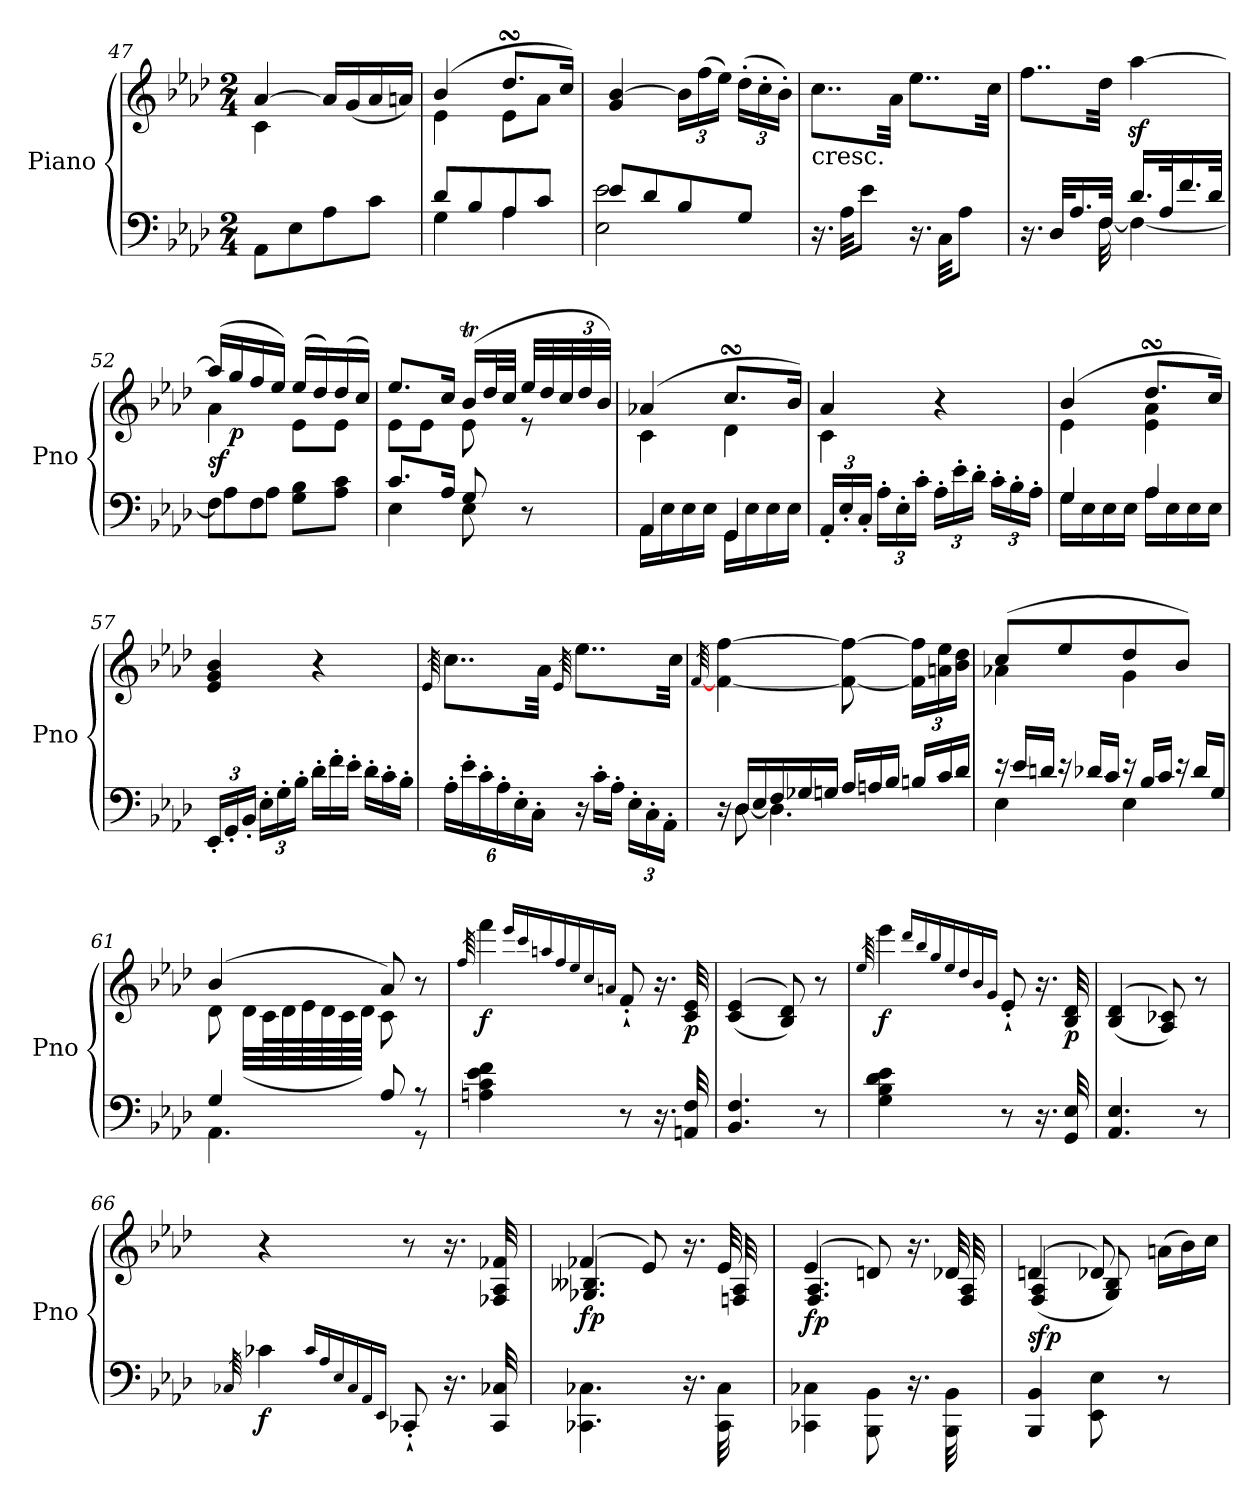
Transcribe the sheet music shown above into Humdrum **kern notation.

**kern	**kern	**dynam
*part1	*part1	*part1
*staff2	*staff1	*staff1/2
*I"Piano	*	*
*I'Pno	*	*
*clefF4	*clefG2	*
*k[b-e-a-d-]	*k[b-e-a-d-]	*
*A-:	*A-:	*
*M2/4	*M2/4	*
=47	=47	=47
*	*^	*
8AA-\L	[4a-/	4c\	.
8E-\	.	.	.
8A-\	16a-/LL]	4ryy	.
.	(>16g/	.	.
8c\J	16a-/	.	.
.	16an/JJ)	.	.
=48	=48	=48	=48
*^	*	*	*
8d-/L	4G\	(>4b-/	4e-\	.
8B-/	.	.	.	.
8A-/	4A-\	8.dd-sSSs/L	8e-\L	.
8c/J	.	.	8a-\J	.
.	.	16cc/Jk)	.	.
*	*	*v	*v	*
=49	=49	=49	=49
8e-/L	2E-\ 2e-\	4g/ [4b-/	.
8d-/	.	.	.
*	*	*Xbrackettup	*
8B-/	.	24b-\LL]	.
.	.	(>24ff\	.
.	.	24ee-\JJ)	.
8G/J	.	(>24dd-'\LL	.
.	.	24cc'\	.
.	.	24b-'\JJ)	.
*v	*v	*	*
!!LO:LB:g=z
=50	=50	=50
!	!LO:TX:b:t=cresc.	!
16.r	8..cc\L	.
32A-\KKL	.	.
8e-\J	.	.
.	32a-\Jkk	.
16.r	8..ee-\L	.
32C\KKL	.	.
8A-\J	.	.
.	32cc\Jkk	.
=51	=51	=51
*^	*	*
16.r	8..ryy	8..ff\L	.
32D-/KLL	.	.	.
16.A-/	.	.	.
32F/JJk	[32F\	32dd-\Jkk	.
16.d-/LL	4F\_	[4aa-z<\	.
32A-/K	.	.	.
16.f/	.	.	.
32d-/JJk	.	.	.
=52	=52	=52	=52
*	*^	*^	*
!	!	!	!	!	!LO:DY:b
4ryy	8F\L]	8A-\L	(>16aa-/LL]	4a-\	sf
!	!	!	!	!	!LO:DY:b
.	.	.	16gg/	.	p
.	8F\J	8A-\J	16ff/	.	.
.	.	.	16ee-/JJ)	.	.
8G\ 8B-\L	4ryy	4ryy	(>16ee-/LL	8e-\L	.
.	.	.	16dd-/)	.	.
8A-\ 8c\J	.	.	(>16dd-/	8e-\J	.
.	.	.	16cc/JJ)	.	.
*	*v	*v	*	*	*
=53	=53	=53	=53	=53
8.c/L	4E-\	8.ee-/L	8e-\L	.
.	.	.	8e-\J	.
16A-/Jk	.	16cc/Jk	.	.
8G/	8E-\	(>16b-T/LL	8e-\	.
.	.	32dd-/L	.	.
.	.	32cc/JJJ	.	.
8r	8ryy	32ee-/LLL	8re	.
.	.	32dd-/	.	.
.	.	48cc/	.	.
.	.	48dd-/	.	.
.	.	48b-/JJJ)	.	.
=54	=54	=54	=54	=54
4AA-/	16AA-\LL	(>4a-X/	4c\	.
.	16E-\	.	.	.
.	16E-\	.	.	.
.	16E-\JJ	.	.	.
4GG/	16GG\LL	8.ccsSsS/L	4d-\	.
.	16E-\	.	.	.
.	16E-\	.	.	.
.	16E-\JJ	16b-/Jk)	.	.
*v	*v	*	*	*
!!LO:LB:g=z	!!
=55	=55	=55	=55
*Xbrackettup	*	*	*
24AA-'/LL	4a-/	4c\	.
24E-'/	.	.	.
24C'/JJ	.	.	.
24A-'\LL	.	.	.
24E-'\	.	.	.
24c'\JJ	.	.	.
24A-'\LL	4r	4ryy	.
24e-'\	.	.	.
24d-'\JJ	.	.	.
24c'\LL	.	.	.
24B-'\	.	.	.
24A-'\JJ	.	.	.
=56	=56	=56	=56
*^	*	*	*
4G/	16G\LL	(>4b-/	4e-\	.
.	16E-\	.	.	.
.	16E-\	.	.	.
.	16E-\JJ	.	.	.
4A-/	16A-\LL	8.dd-sSSs/L	4e-\ 4a-\	.
.	16E-\	.	.	.
.	16E-\	.	.	.
.	16E-\JJ	16cc/Jk)	.	.
*v	*v	*	*	*
*	*v	*v	*
=57	=57	=57
24EE-'/LL	4e-/ 4g/ 4b-/	.
24GG'/	.	.
24BB-'/JJ	.	.
24E-'\LL	.	.
24G'\	.	.
24B-'\JJ	.	.
*Xtuplet	*	*
24d-'\LL	4r	.
24f'\	.	.
24e-'\JJ	.	.
24d-'\LL	.	.
24c'\	.	.
24B-'\JJ	.	.
!!LO:LB:g=z
=58	=58	=58
.	64qe-/	.
*tuplet	*	*
24A-'\LL	8..cc\L	.
24e-'\	.	.
24c'\	.	.
24A-'\	.	.
24E-'\	.	.
24C'\JJ	.	.
.	32a-\Jkk	.
.	64qe-/	.
*Xtuplet	*	*
24r	8..ee-\L	.
24c'\LL	.	.
24A-'\JJ	.	.
*tuplet	*	*
24E-'\LL	.	.
24C'\	.	.
24AA-'\JJ	.	.
.	32cc\Jkk	.
=59	=59	=59
.	[64qf/	.
*Xtuplet	*	*
*^	*	*
24r	24ryy	[4f\ [4ff\	.
24D-/LL	[12D-\	.	.
24E-/	.	.	.
24F/	6.D-\]	.	.
24G-X/	.	.	.
24Gn/JJ	.	.	.
24A-/LL	.	8f\_ 8ff\_	.
24An/	.	.	.
24B-/JJ	.	.	.
24Bn/LL	8ryy	24f\] 24ff\]LL	.
24c/	.	24an\ 24ee-\	.
24d-/JJ	.	24b-\ 24dd-\JJ	.
=60	=60	=60	=60
*	*	*^	*
24re	4E-\	(>8cc/L	4a-X\	.
24e-/LL	.	.	.	.
24dn/JJ	.	.	.	.
24re	.	8ee-/	.	.
24d-X/LL	.	.	.	.
24c/JJ	.	.	.	.
24re	4E-\	8dd-/	4g\	.
24B-/LL	.	.	.	.
24c/JJ	.	.	.	.
24re	.	8b-/J)	.	.
24d-/LL	.	.	.	.
24G/JJ	.	.	.	.
!!LO:PB:g=z	!!
=61	=61	=61	=61	=61
4G/	4.AA-\	(>4b-/	8d-\	.
.	.	.	(<32d-\LLL	.
.	.	.	64c\L	.
.	.	.	64d-\	.
.	.	.	64e-\	.
.	.	.	64d-\	.
.	.	.	64c\	.
.	.	.	64d-\JJJJ)	.
8A-/	.	8a-/)	8c\	.
8rA	8rGG	8r	8ryy	.
*v	*v	*	*	*
*	*v	*v	*
=62	=62	=62
.	64qff/	.
!	!	!LO:DY:b
4An\ 4c\ 4e-\ 4f\	4fff\	f
.	16qeee-/LL	.
.	16qccc/	.
.	16qaan/	.
.	16qff/	.
.	16qee-/	.
.	16qcc/	.
.	16qan/JJ	.
8r	8f'`/	.
16.r	16.r	.
!	!	!LO:DY:b
32AAn/ 32F/	32c/ 32e-/	p
=63	=63	=63
4.BB-/ 4.F/	(<(<4c/ 4e-/	.
.	8B-/ 8d-/))	.
8r	8r	.
=64	=64	=64
.	64qee-/	.
!	!	!LO:DY:b
4G\ 4B-\ 4d-\ 4e-\	4eee-\	f
.	16qddd-/LL	.
.	16qbb-/	.
.	16qgg/	.
.	16qee-/	.
.	16qdd-/	.
.	16qb-/	.
.	16qg/JJ	.
8r	8e-'`/	.
16.r	16.r	.
!	!	!LO:DY:b
32GG/ 32E-/	32B-/ 32d-/	p
=65	=65	=65
4.AA-/ 4.E-/	(<(<4B-/ 4d-/	.
.	8A-/ 8c-X/))	.
8r	8r	.
!!LO:LB:g=z
=66	=66	=66
64qC-X/	.	.
!	!	!LO:DY:b=2
4c-X\	4r	f
16qc-/LL	.	.
16qA-/	.	.
16qE-/	.	.
16qC-/	.	.
16qAA-/	.	.
16qEE-/JJ	.	.
8CC-X'`/	8r	.
16.r	16.r	.
32CC-/ 32C-/	32F-X/ 32A-/ 32f-X/	.
=67	=67	=67
*	*^	*
!	!	!	!LO:DY:b
4.CC-X\ 4.C-X\	(>4f-X/	4.G-X/ 4.B--X/	fp
.	8e-/)	.	.
16.r	16.r	16.ryy	.
32CC-\ 32C-\	32e-/	32Fn/ 32A-/	.
=68	=68	=68	=68
!	!	!	!LO:DY:b
4CC-X\ 4C-X\	(>4e-/	4.F/ 4.A-/	fp
8BBB-\ 8BB-\	8dn/)	.	.
16.r	16.r	16.ryy	.
32BBB-\ 32BB-\	32d-X/	32F/ 32A-/	.
=69	=69	=69	=69
!	!	!	!LO:DY:b
4BBB-/ 4BB-/	(>4dn/	(>4F/ 4A-/	sfp
8EE-\ 8E-\	8d-X/)	8G/ 8B-/)	.
*	*Xtuplet	*	*
8r	(<24an\LL	8ryy	.
.	24b-\)	.	.
.	24cc\JJ	.	.
*	*v	*v	*
=	=	=
*-	*-	*-
